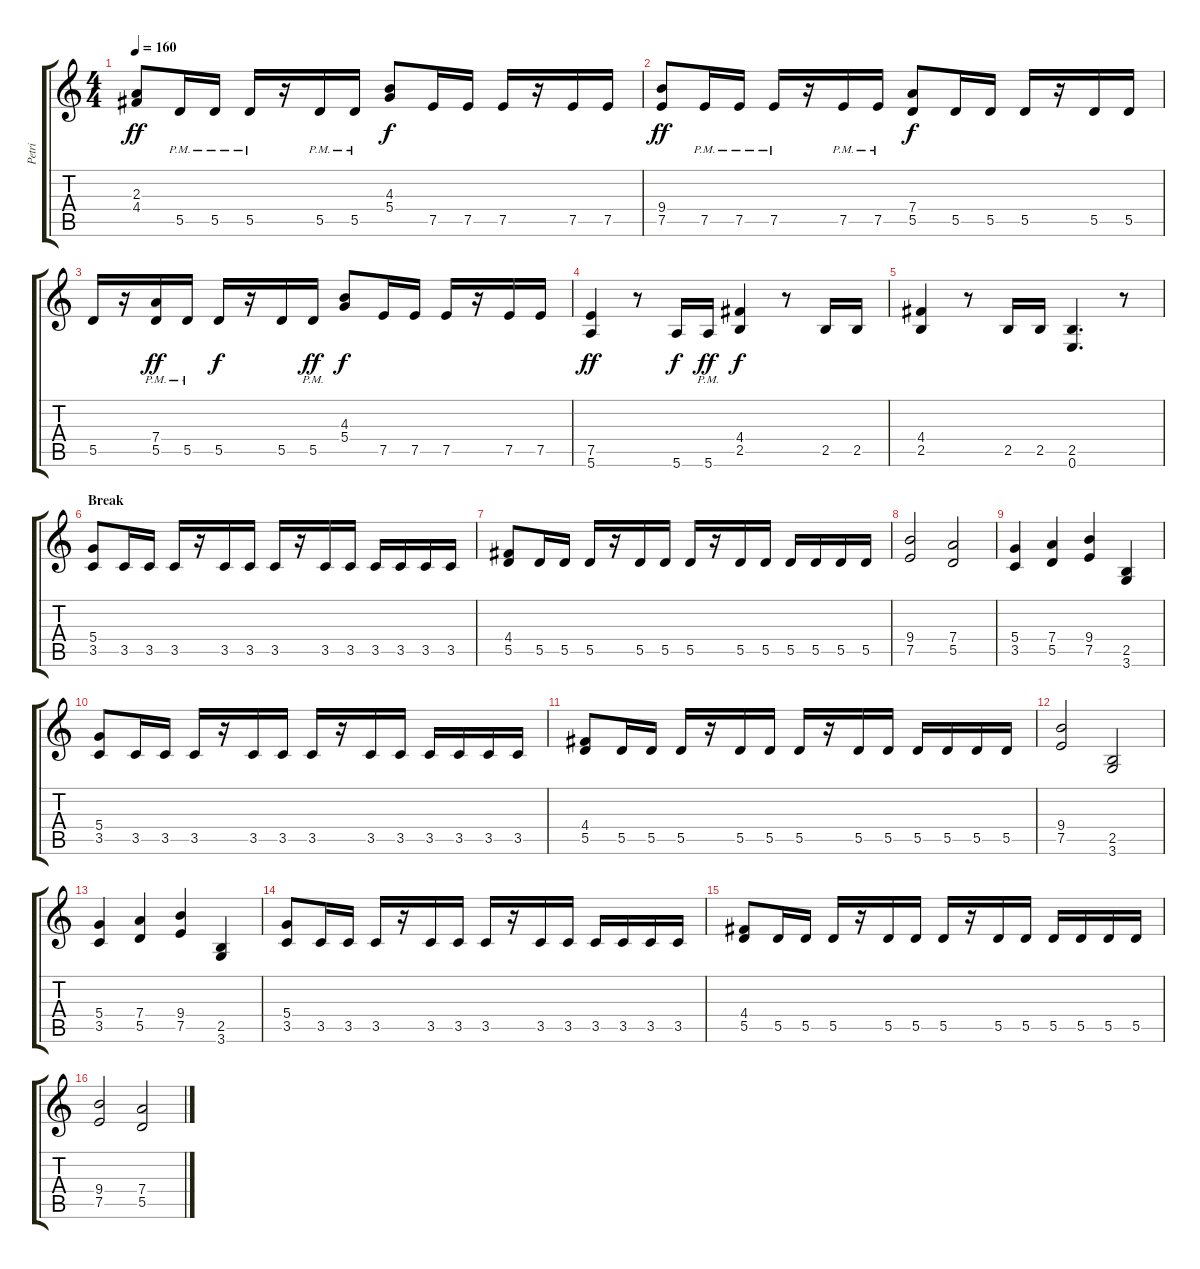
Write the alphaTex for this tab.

\track ("Petri" "Petri") {instrument distortionguitar}
\staff {score tabs}
\tuning (E4 B3 G3 D3 A2 E2) {hide}
\ts (4 4)
\tempo 160
\clef g2
\ks c
(2.3 4.4).8{dy ff} 5.5{pm}.16 5.5{pm}.16 5.5{pm}.16 r.16 5.5{pm}.16 5.5{pm}.16 (4.3 5.4).8{dy f} 7.5.16 7.5.16 7.5.16 r.16 7.5.16 7.5.16 |
(9.4 7.5).8{dy ff} 7.5{pm}.16 7.5{pm}.16 7.5{pm}.16 r.16 7.5{pm}.16 7.5{pm}.16 (7.4 5.5).8{dy f} 5.5.16 5.5.16 5.5.16 r.16 5.5.16 5.5.16 |
5.5.16 r.16 (7.4 5.5{pm}).16{dy ff} 5.5{pm}.16 5.5.16{dy f} r.16 5.5.16 5.5{pm}.16{dy ff} (4.3 5.4).8{dy f} 7.5.16 7.5.16 7.5.16 r.16 7.5.16 7.5.16 |
(7.5 5.6).4{dy ff} r.8 5.6.16{dy f} 5.6{pm}.16{dy ff} (4.4 2.5).4{dy f} r.8 2.5.16 2.5.16 |
(4.4 2.5).4 r.8 2.5.16 2.5.16 (2.5 0.6).4{d} r.8 |
\section ("" "Break")
(5.4 3.5).8 3.5.16 3.5.16 3.5.16 r.16 3.5.16 3.5.16 3.5.16 r.16 3.5.16 3.5.16 3.5.16 3.5.16 3.5.16 3.5.16 |
(4.4 5.5).8 5.5.16 5.5.16 5.5.16 r.16 5.5.16 5.5.16 5.5.16 r.16 5.5.16 5.5.16 5.5.16 5.5.16 5.5.16 5.5.16 |
(9.4 7.5).2 (7.4 5.5).2 |
(5.4 3.5).4 (7.4 5.5).4 (9.4 7.5).4 (2.5 3.6).4 |
(5.4 3.5).8 3.5.16 3.5.16 3.5.16 r.16 3.5.16 3.5.16 3.5.16 r.16 3.5.16 3.5.16 3.5.16 3.5.16 3.5.16 3.5.16 |
(4.4 5.5).8 5.5.16 5.5.16 5.5.16 r.16 5.5.16 5.5.16 5.5.16 r.16 5.5.16 5.5.16 5.5.16 5.5.16 5.5.16 5.5.16 |
(9.4 7.5).2 (2.5 3.6).2 |
(5.4 3.5).4 (7.4 5.5).4 (9.4 7.5).4 (2.5 3.6).4 |
(5.4 3.5).8 3.5.16 3.5.16 3.5.16 r.16 3.5.16 3.5.16 3.5.16 r.16 3.5.16 3.5.16 3.5.16 3.5.16 3.5.16 3.5.16 |
(4.4 5.5).8 5.5.16 5.5.16 5.5.16 r.16 5.5.16 5.5.16 5.5.16 r.16 5.5.16 5.5.16 5.5.16 5.5.16 5.5.16 5.5.16 |
(9.4 7.5).2 (7.4 5.5).2
